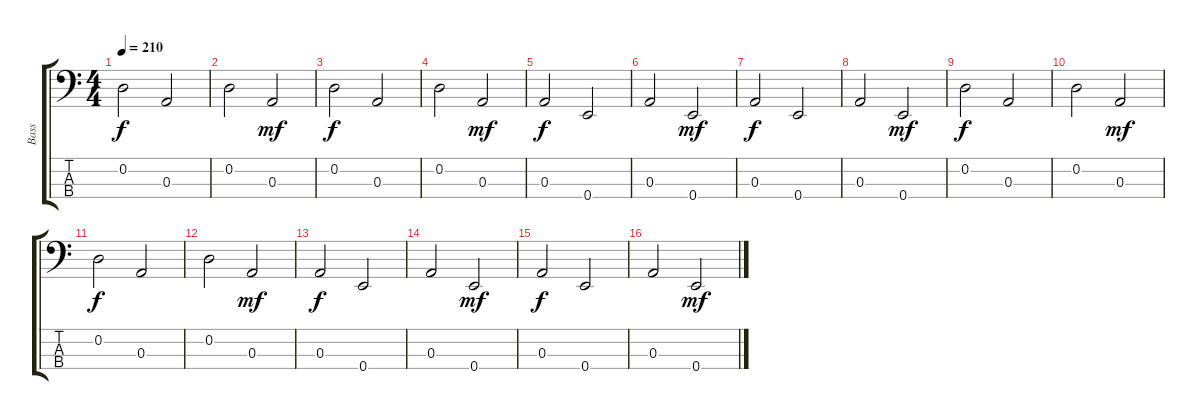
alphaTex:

\track ("Bass  " "Bass  ") {instrument electricbassfinger}
\staff {score tabs}
\tuning (G2 D2 A1 E1) {hide}
\ts (4 4)
\tempo 210
\clef f4
\ks c
0.2.2{dy f} 0.3.2 |
0.2.2 0.3.2{dy mf} |
0.2.2{dy f} 0.3.2 |
0.2.2 0.3.2{dy mf} |
0.3.2{dy f} 0.4.2 |
0.3.2 0.4.2{dy mf} |
0.3.2{dy f} 0.4.2 |
0.3.2 0.4.2{dy mf} |
0.2.2{dy f} 0.3.2 |
0.2.2 0.3.2{dy mf} |
0.2.2{dy f} 0.3.2 |
0.2.2 0.3.2{dy mf} |
0.3.2{dy f} 0.4.2 |
0.3.2 0.4.2{dy mf} |
0.3.2{dy f} 0.4.2 |
0.3.2 0.4.2{dy mf}
